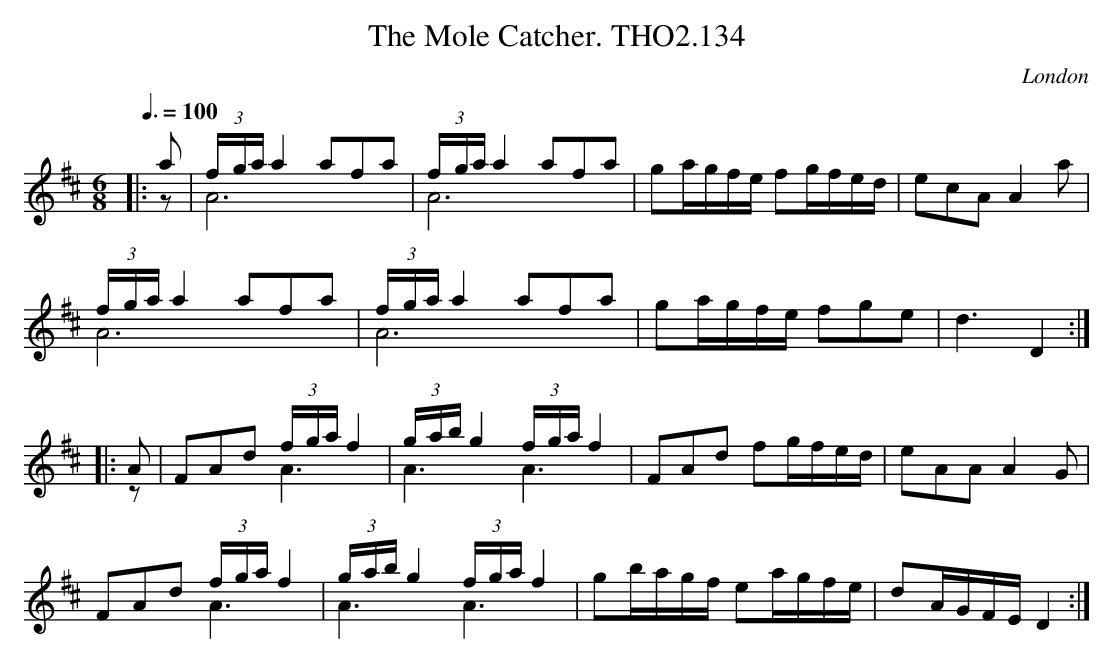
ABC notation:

X:1
T:Mole Catcher. THO2.134, The
O:London
M:6/8
L:1/8
Q:3/8=100
%%staves (1 2)
K:D
V:1
[V:1]|:a|(3f/g/a/ a2 afa|(3f/g/a/ a2 afa|ga/g/f/e/ fg/f/e/d/|ecA A2a|
[V:2]|:z|A6|A6|x6|x6|
[V:1](3f/g/a/ a2 afa|(3f/g/a/ a2 afa|ga/g/f/e/ fge|d3 D2:|
[V:2]A6|A6|x6|x5:|
[V:1]|:A|FAd (3f/g/a/ f2|(3g/a/b/ g2 (3f/g/a/ f2|FAd fg/f/e/d/|\
eAA A2G|
[V:2]|:z|x3A3|A3A3|x6|x6|
[V:1]FAd (3f/g/a/ f2|(3g/a/b/ g2 (3f/g/a/ f2|gb/a/g/f/ ea/g/f/e/|\
dA/G/F/E/ D2:|
[V:2]x3A3|A3A3|x6|x5:||
